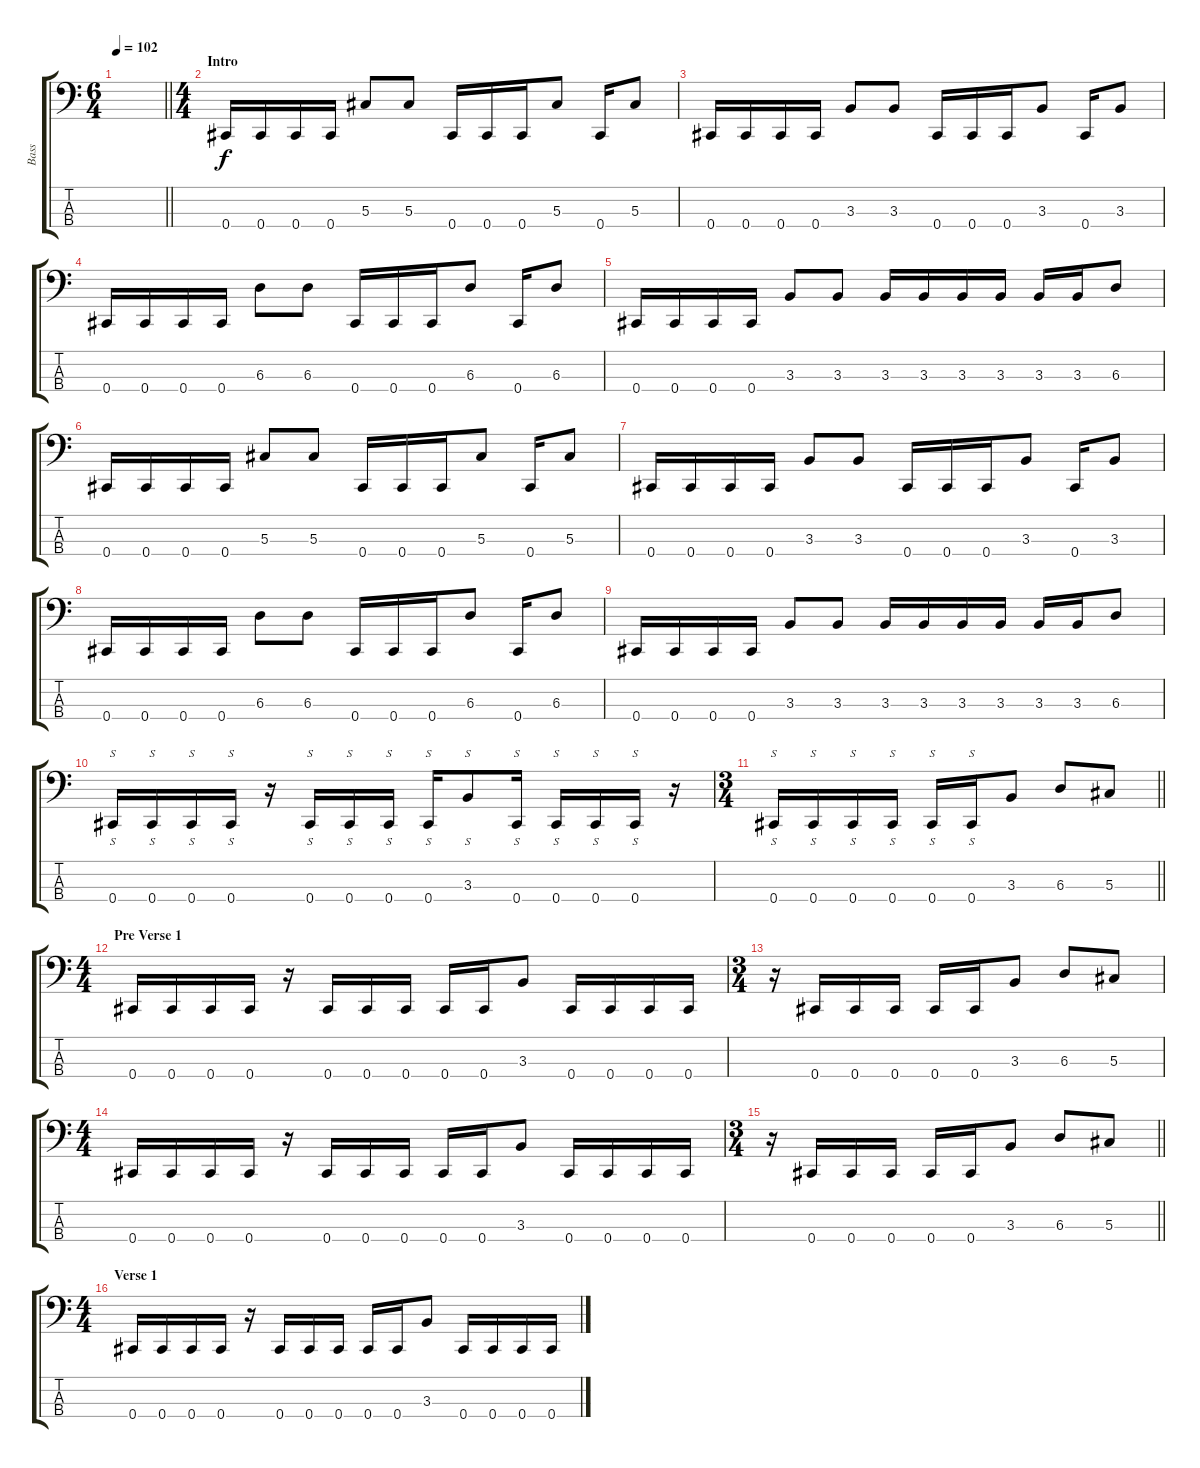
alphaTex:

\track ("Bass" "Bass") {instrument electricbassfinger}
\staff {score tabs}
\tuning (Gb2 Db2 Ab1 Db1) {hide}
\ts (6 4)
\tempo 102
\clef f4
\barLineRight lightlight
\ks c
|
\ts (4 4)
\section ("" "Intro")
0.4.16 0.4.16 0.4.16 0.4.16 5.3.8 5.3.8 0.4.16 0.4.16 0.4.16 5.3.8 0.4.16 5.3.8 |
0.4.16 0.4.16 0.4.16 0.4.16 3.3.8 3.3.8 0.4.16 0.4.16 0.4.16 3.3.8 0.4.16 3.3.8 |
0.4.16 0.4.16 0.4.16 0.4.16 6.3.8 6.3.8 0.4.16 0.4.16 0.4.16 6.3.8 0.4.16 6.3.8 |
0.4.16 0.4.16 0.4.16 0.4.16 3.3.8 3.3.8 3.3.16 3.3.16 3.3.16 3.3.16 3.3.16 3.3.16 6.3.8 |
0.4.16 0.4.16 0.4.16 0.4.16 5.3.8 5.3.8 0.4.16 0.4.16 0.4.16 5.3.8 0.4.16 5.3.8 |
0.4.16 0.4.16 0.4.16 0.4.16 3.3.8 3.3.8 0.4.16 0.4.16 0.4.16 3.3.8 0.4.16 3.3.8 |
0.4.16 0.4.16 0.4.16 0.4.16 6.3.8 6.3.8 0.4.16 0.4.16 0.4.16 6.3.8 0.4.16 6.3.8 |
0.4.16 0.4.16 0.4.16 0.4.16 3.3.8 3.3.8 3.3.16 3.3.16 3.3.16 3.3.16 3.3.16 3.3.16 6.3.8 |
0.4.16{s instrument slapbass1} 0.4.16{s} 0.4.16{s} 0.4.16{s} r.16 0.4.16{s} 0.4.16{s} 0.4.16{s} 0.4.16{s} 3.3.8{s} 0.4.16{s} 0.4.16{s} 0.4.16{s} 0.4.16{s} r.16 |
\ts (3 4)
\barLineRight lightlight
0.4.16{s} 0.4.16{s} 0.4.16{s} 0.4.16{s} 0.4.16{s} 0.4.16{s} 3.3.8{instrument electricbassfinger} 6.3.8 5.3.8 |
\ts (4 4)
\section ("" "Pre Verse 1")
0.4.16 0.4.16 0.4.16 0.4.16 r.16 0.4.16 0.4.16 0.4.16 0.4.16 0.4.16 3.3.8 0.4.16 0.4.16 0.4.16 0.4.16 |
\ts (3 4)
r.16 0.4.16 0.4.16 0.4.16 0.4.16 0.4.16 3.3.8 6.3.8 5.3.8 |
\ts (4 4)
0.4.16 0.4.16 0.4.16 0.4.16 r.16 0.4.16 0.4.16 0.4.16 0.4.16 0.4.16 3.3.8 0.4.16 0.4.16 0.4.16 0.4.16 |
\ts (3 4)
\barLineRight lightlight
r.16 0.4.16 0.4.16 0.4.16 0.4.16 0.4.16 3.3.8 6.3.8 5.3.8 |
\ts (4 4)
\section ("" "Verse 1")
0.4.16 0.4.16 0.4.16 0.4.16 r.16 0.4.16 0.4.16 0.4.16 0.4.16 0.4.16 3.3.8 0.4.16 0.4.16 0.4.16 0.4.16
